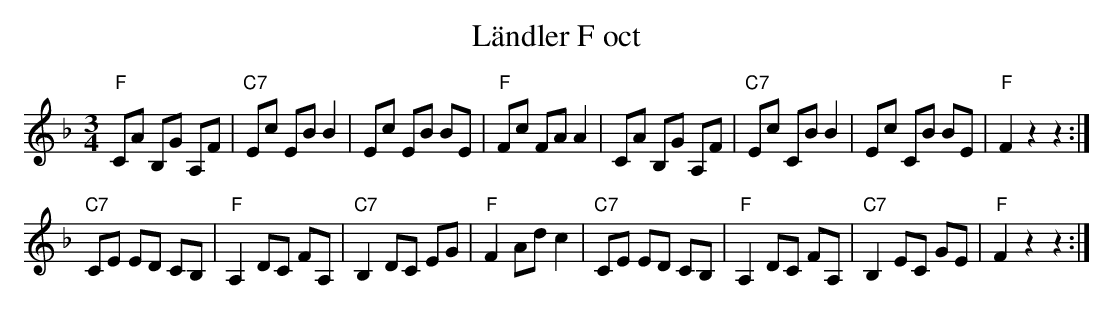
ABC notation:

X:1
T:Ländler F oct
M:3/4
L:1/8
K:Fmaj
"F"CA B,G A,F | "C7"Ec EB B2 | Ec EB BE | "F"Fc FA A2 | \
CA B,G A,F | "C7"Ec CB B2 | Ec CB BE | "F"F2 z2 z2 :|
"C7"CE ED CB, | "F"A,2 DC FA, | "C7"B,2 DC EG | "F"F2 Ad c2 | \
"C7"CE ED CB, | "F"A,2 DC FA, | "C7"B,2 EC GE | "F"F2 z2 z2 :|
